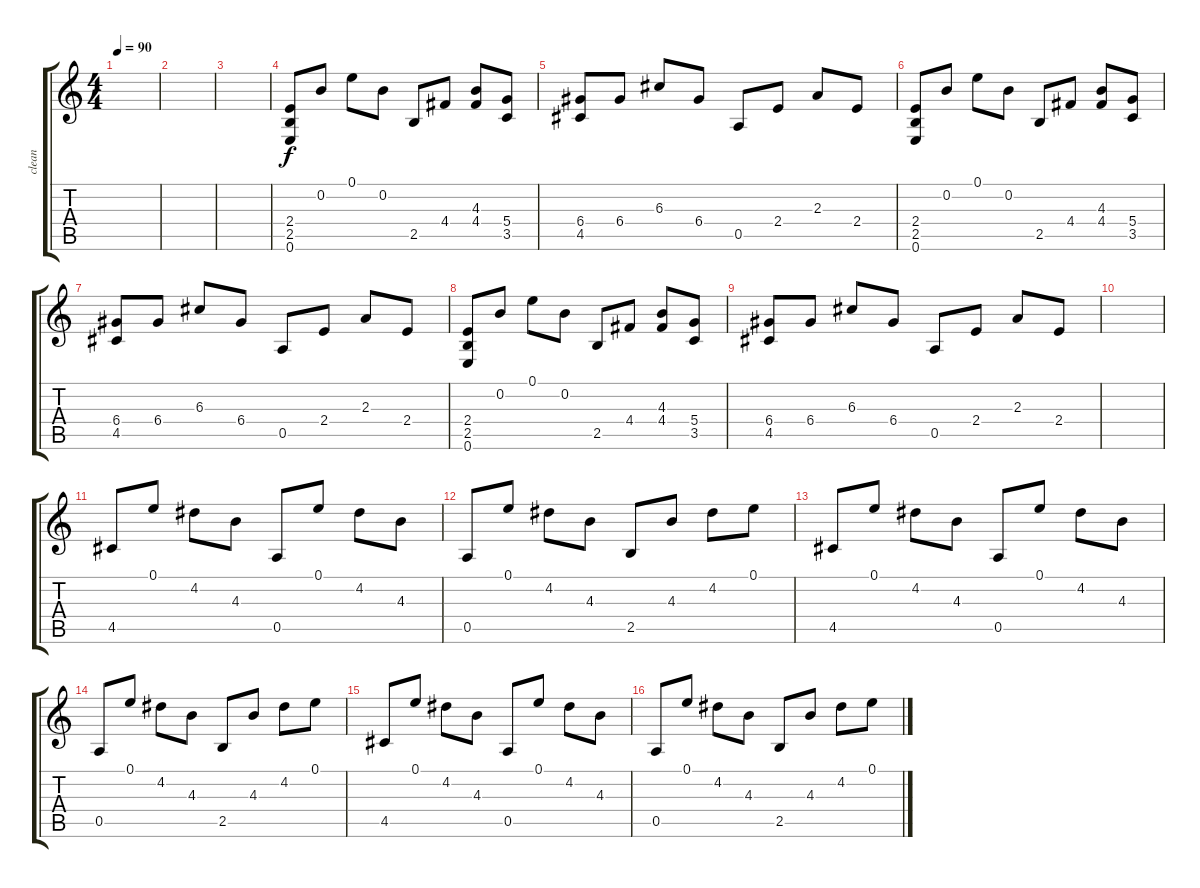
\track ("clean" "clean") {instrument acousticguitarsteel}
\staff {score tabs}
\tuning (E4 B3 G3 D3 A2 E2) {hide}
\ts (4 4)
\tempo 90
\clef g2
\ks c
|
|
|
(2.4 2.5 0.6).8 0.2.8 0.1.8 0.2.8 2.5.8 4.4.8 (4.3 4.4).8 (5.4 3.5).8 |
(6.4 4.5).8 6.4.8 6.3.8 6.4.8 0.5.8 2.4.8 2.3.8 2.4.8 |
(2.4 2.5 0.6).8 0.2.8 0.1.8 0.2.8 2.5.8 4.4.8 (4.3 4.4).8 (5.4 3.5).8 |
(6.4 4.5).8 6.4.8 6.3.8 6.4.8 0.5.8 2.4.8 2.3.8 2.4.8 |
(2.4 2.5 0.6).8 0.2.8 0.1.8 0.2.8 2.5.8 4.4.8 (4.3 4.4).8 (5.4 3.5).8 |
(6.4 4.5).8 6.4.8 6.3.8 6.4.8 0.5.8 2.4.8 2.3.8 2.4.8 |
|
4.5.8 0.1.8 4.2.8 4.3.8 0.5.8 0.1.8 4.2.8 4.3.8 |
0.5.8 0.1.8 4.2.8 4.3.8 2.5.8 4.3.8 4.2.8 0.1.8 |
4.5.8 0.1.8 4.2.8 4.3.8 0.5.8 0.1.8 4.2.8 4.3.8 |
0.5.8 0.1.8 4.2.8 4.3.8 2.5.8 4.3.8 4.2.8 0.1.8 |
4.5.8 0.1.8 4.2.8 4.3.8 0.5.8 0.1.8 4.2.8 4.3.8 |
0.5.8 0.1.8 4.2.8 4.3.8 2.5.8 4.3.8 4.2.8 0.1.8
